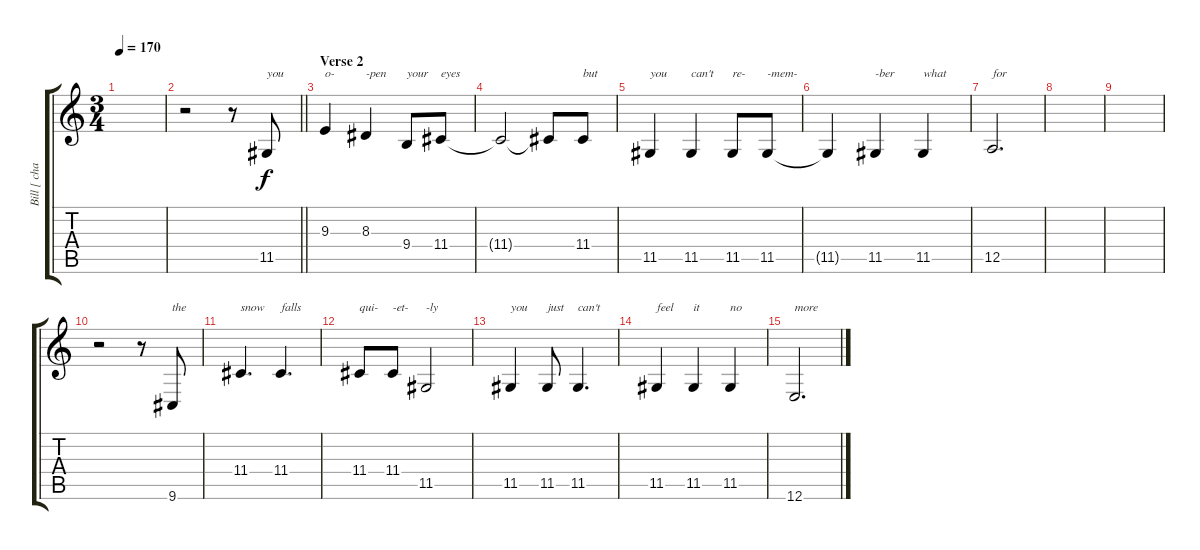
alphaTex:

\track ("Bill [ chant ]" "Bill [ cha") {instrument oboe}
\staff {score tabs}
\tuning (E4 B3 G3 D3 A2 E2) {hide}
\ts (3 4)
\tempo 170
\clef g2
\ks c
|
\barLineRight lightlight
r.2 r.8 11.5.8{txt "you"} |
\section ("" "Verse 2")
9.3.4{txt "o-"} 8.3.4{txt "-pen"} 9.4.8{txt "your"} 11.4.8{txt "eyes"} |
11.4{t}.2 11.4{t}.8 11.4.8{txt "but"} |
11.5.4{txt "you"} 11.5.4{txt "can't"} 11.5.8{txt "re-"} 11.5.8{txt "-mem-"} |
11.5{t}.4 11.5.4{txt "-ber"} 11.5.4{txt "what"} |
12.5.2{d txt "for"} |
|
|
r.2 r.8 9.6.8{txt "the"} |
11.4.4{d txt "snow"} 11.4.4{d txt "falls"} |
11.4.8{txt "qui-"} 11.4.8{txt "-et-"} 11.5.2{txt "-ly"} |
11.5.4{txt "you"} 11.5.8{txt "just"} 11.5.4{d txt "can't"} |
11.5.4{txt "feel"} 11.5.4{txt "it"} 11.5.4{txt "no"} |
12.6.2{d txt "more"}
